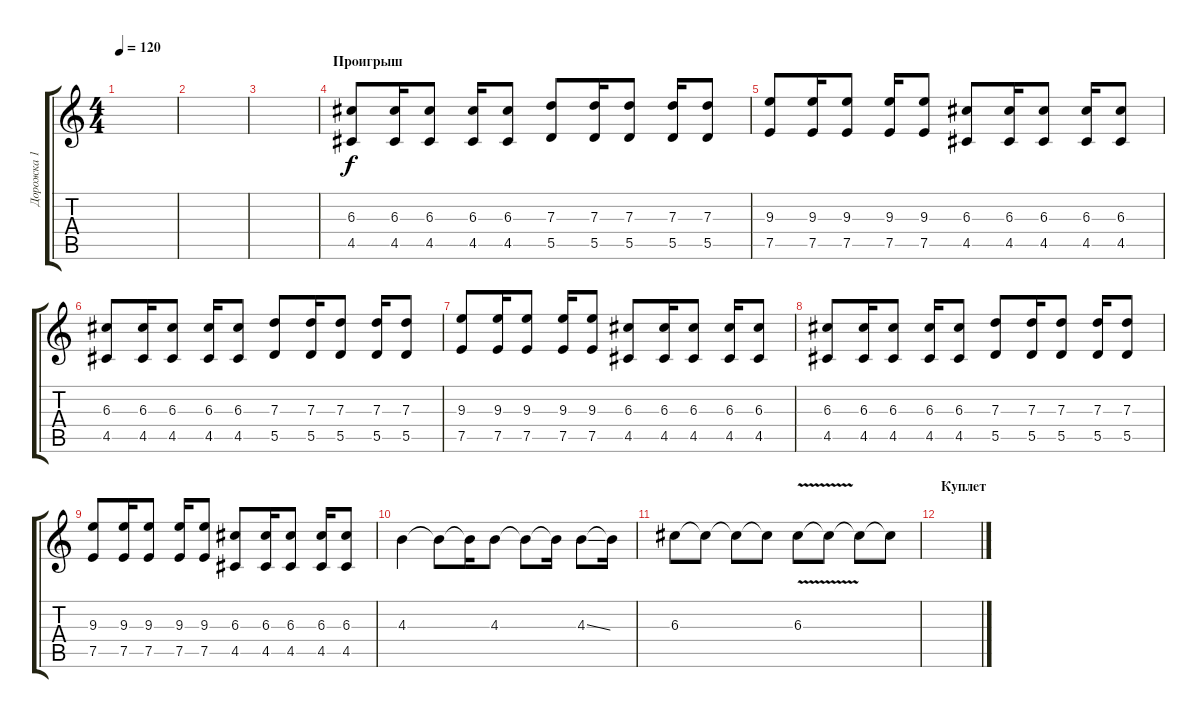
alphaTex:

\track ("Дорожка 1" "Дорожка 1") {instrument distortionguitar}
\staff {score tabs}
\tuning (E4 B3 G3 D3 A2 E2) {hide}
\ts (4 4)
\tempo 120
\clef g2
\ks c
|
|
|
\section ("" "Проигрыш")
(6.3 4.5).8 (6.3 4.5).16 (6.3 4.5).8 (6.3 4.5).16 (6.3 4.5).8 (7.3 5.5).8 (7.3 5.5).16 (7.3 5.5).8 (7.3 5.5).16 (7.3 5.5).8 |
(9.3 7.5).8 (9.3 7.5).16 (9.3 7.5).8 (9.3 7.5).16 (9.3 7.5).8 (6.3 4.5).8 (6.3 4.5).16 (6.3 4.5).8 (6.3 4.5).16 (6.3 4.5).8 |
(6.3 4.5).8 (6.3 4.5).16 (6.3 4.5).8 (6.3 4.5).16 (6.3 4.5).8 (7.3 5.5).8 (7.3 5.5).16 (7.3 5.5).8 (7.3 5.5).16 (7.3 5.5).8 |
(9.3 7.5).8 (9.3 7.5).16 (9.3 7.5).8 (9.3 7.5).16 (9.3 7.5).8 (6.3 4.5).8 (6.3 4.5).16 (6.3 4.5).8 (6.3 4.5).16 (6.3 4.5).8 |
(6.3 4.5).8 (6.3 4.5).16 (6.3 4.5).8 (6.3 4.5).16 (6.3 4.5).8 (7.3 5.5).8 (7.3 5.5).16 (7.3 5.5).8 (7.3 5.5).16 (7.3 5.5).8 |
(9.3 7.5).8 (9.3 7.5).16 (9.3 7.5).8 (9.3 7.5).16 (9.3 7.5).8 (6.3 4.5).8 (6.3 4.5).16 (6.3 4.5).8 (6.3 4.5).16 (6.3 4.5).8 |
4.3.4 4.3{t}.8 4.3{t}.16 4.3.8 4.3{t}.8 4.3{t}.16 4.3{ss}.8 4.3{t}.16 |
6.3.8 6.3{t}.8 6.3{t}.8 6.3{t}.8 6.3{v}.8 6.3{t}.8 6.3{t}.8 6.3{t}.8 |
\section ("" "Куплет")
